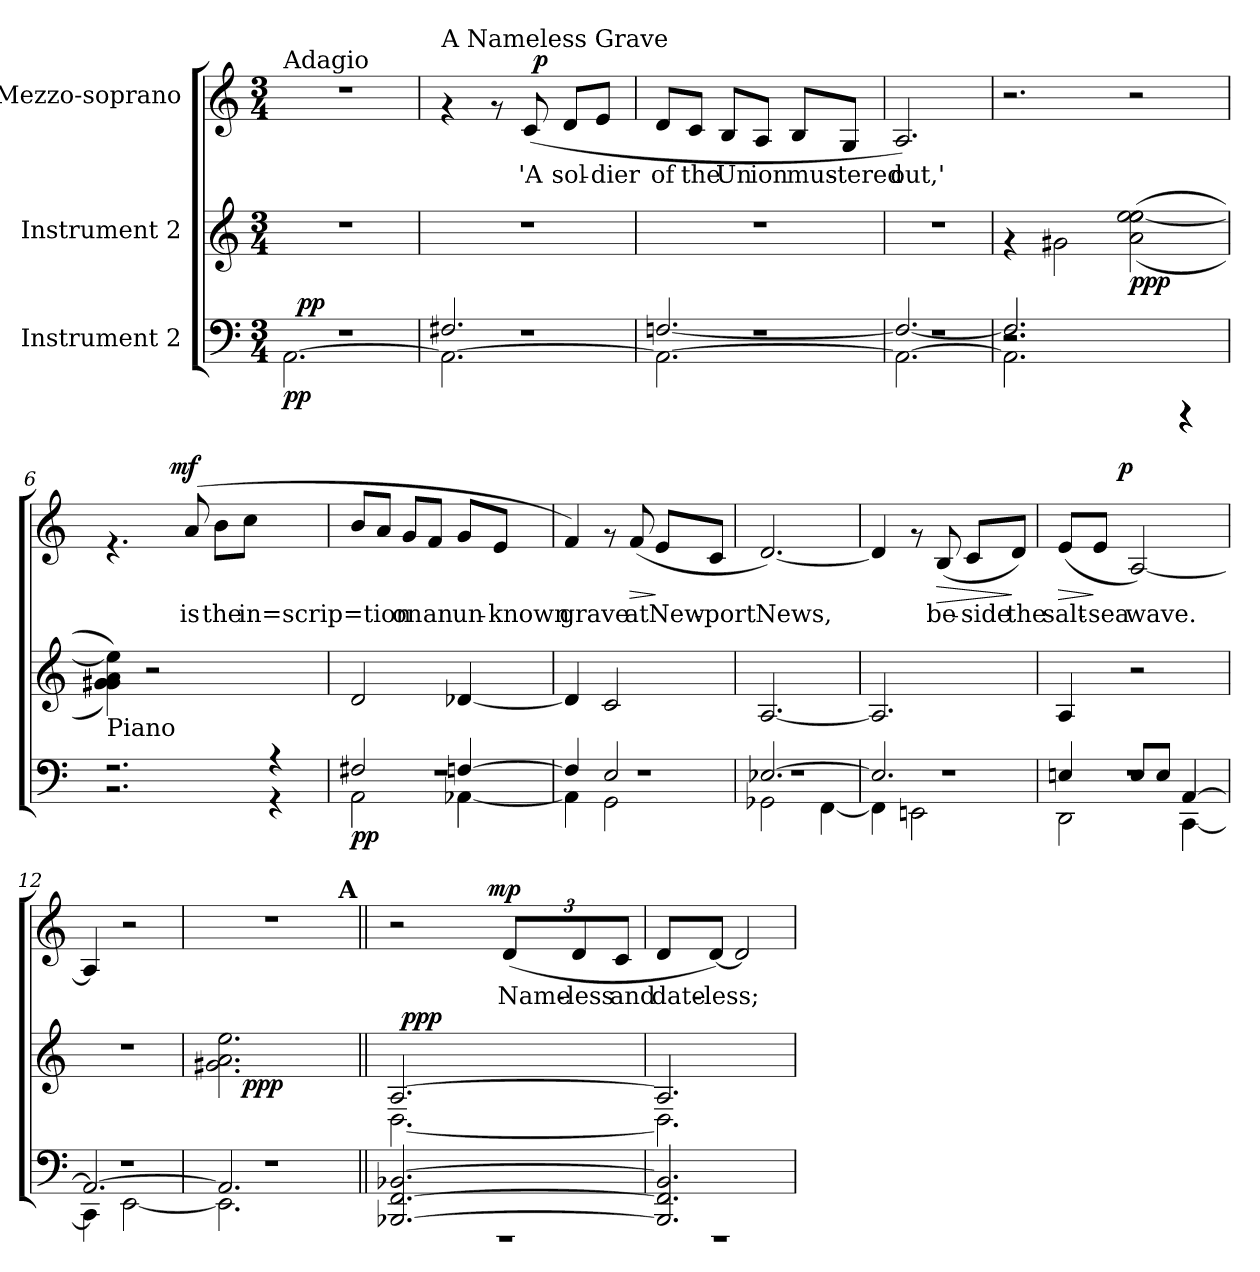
**kern	**dynam	**kern	**dynam	**kern	**text	**dynam
*part3	*part3	*part2	*part2	*part1	*part1	*part1
*staff3	*staff3	*staff2	*staff2	*staff1	*staff1	*staff1
*I"Instrument 2	*	*I"Instrument 2	*	*I"Mezzo-soprano	*	*
!!LO:PB:g=z
*stria5	*	*stria5	*	*stria5	*	*
*clefF4	*	*clefG2	*	*clefG2	*	*
*k[]	*	*k[]	*	*k[]	*	*
*C:	*	*C:	*	*C:	*	*
*M3/4	*	*M3/4	*	*M3/4	*	*
*MM60	*	*MM60	*	*MM60	*	*
=1	=1	=1	=1	=1	=1	=1
*^	*	*	*	*	*	*
*	*^	*	*	*	*	*	*
*	*	*^	*	*	*	*	*	*
!	!	!	!	!	!	!	!LO:TX:a:t=Adagio	!	!
!	!	!	!	!LO:DY:b	!	!	!	!	!
*	*	*	*^	*	*	*	*	*	*
2.r	2.r	[<2.AA\	2.r	32ryy	pp	2.r	.	2.r	.	.
!	!	!	!	!	!LO:DY:a	!	!	!	!	!
.	.	.	.	2ryy	pp	.	.	.	.	.
.	.	.	.	8..ryy	.	.	.	.	.	.
=2	=2	=2	=2	=2	=2	=2	=2	=2	=2	=2
*	*	*	*	*	*	*	*	*^	*	*
!	!	!	!	!	!	!	!	!LO:TX:a:t=A Nameless Grave	!	!	!
*	*	*	*v	*v	*	*	*	*	*	*	*
2.r	2.F#X/	2.AA\_<	2.r	.	2.r	.	4rf	4ryy	.	.
.	.	.	.	.	.	.	8rf	8ryy	.	.
!	!	!	!	!	!	!	!	!	!LO:LY:b:cj	!
.	.	.	.	.	.	.	(>8c/	64ryy	'A	.
!	!	!	!	!	!	!	!	!	!	!LO:DY:a
.	.	.	.	.	.	.	.	4ryy	.	p
!	!	!	!	!	!	!	!	!	!LO:LY:b:cj	!
.	.	.	.	.	.	.	8d/L	.	sol-	.
!	!	!	!	!	!	!	!	!	!LO:LY:b:cj	!
.	.	.	.	.	.	.	8e/J	.	-dier	.
.	.	.	.	.	.	.	.	16..ryy	.	.
=3	=3	=3	=3	=3	=3	=3	=3	=3	=3	=3
!	!	!	!	!	!	!	!	!	!LO:LY:b:cj	!
*	*	*	*	*	*	*	*v	*v	*	*
2.r	[>2.Fn/	2.AA\_<	2.r	.	2.r	.	8d/L	of	.
!	!	!	!	!	!	!	!	!LO:LY:b:cj	!
.	.	.	.	.	.	.	8c/J	the	.
!	!	!	!	!	!	!	!	!LO:LY:b:cj	!
.	.	.	.	.	.	.	8B/L	Un	.
!	!	!	!	!	!	!	!	!LO:LY:b:cj	!
.	.	.	.	.	.	.	8A/J	ion	.
!	!	!	!	!	!	!	!	!LO:LY:b:cj	!
.	.	.	.	.	.	.	8B/L	mus-	.
!	!	!	!	!	!	!	!	!LO:LY:b:cj	!
.	.	.	.	.	.	.	8G/J	-tered	.
=4	=4	=4	=4	=4	=4	=4	=4	=4	=4
!	!	!	!	!	!	!	!	!LO:LY:b:cj	!
2.r	2.F/_>	2.AA\_<	2.r	.	2.r	.	2.A/)	out,'	.
=5	=5	=5	=5	=5	=5	=5	=5	=5	=5
2.r	2.F/]	2.AA\]	2.r	.	4rf	.	2.r	.	.
.	.	.	.	.	2g#X\	.	.	.	.
!	!	!	!	!	!	!LO:DY:b	!	!	!
4ryy	2ryy	2ryy	4ryy	.	(<(<[<2ee\ 2ee\ 2a\ 2ee\	ppp	2r	.	.
4rCCC	.	.	4rCCC	.	.	.	.	.	.
!!LO:LB:g=z
=6	=6	=6	=6	=6	=6	=6	=6	=6	=6
*	*	*	*	*	*	*	*^	*	*
!	!	!	!	!	!LO:TX:b:t=Piano	!	!	!	!	!
*	*v	*v	*v	*	*	*	*	*	*	*
2.r	2.r	.	4a\ 4g#X\ 4g#X\ 4ee\]))	.	4.rf	4ryy	.	.
.	.	.	2r	.	.	16ryy	.	.
.	.	.	.	.	.	64ryy	.	.
!	!	!	!	!	!	!	!	!LO:DY:a
.	.	.	.	.	.	2ryy	.	mf
!	!	!	!	!	!	!	!LO:LY:b:cj	!
.	.	.	.	.	(>8a/	.	is	.
!	!	!	!	!	!	!	!LO:LY:b:cj	!
.	.	.	.	.	8b\L	.	the	.
!	!	!	!	!	!	!	!LO:LY:b:cj	!
.	.	.	.	.	8cc\J	.	in=scrip=tion	.
4r	4r	.	4ryy	.	4ryy	.	.	.
.	.	.	.	.	.	8ryy	.	.
.	.	.	.	.	.	32.ryy	.	.
=7	=7	=7	=7	=7	=7	=7	=7	=7
*	*^	*	*	*	*	*	*	*
!	!	!	!LO:DY:b	!	!	!	!	!LO:LY:b:cj	!
*	*	*	*	*	*	*v	*v	*	*
2F#X/	2AA\	2.r	pp	2d/	.	8b/L	.	.
!	!	!	!	!	!	!	!LO:LY:b:cj	!
.	.	.	.	.	.	8a/J	.	.
!	!	!	!	!	!	!	!LO:LY:b:cj	!
.	.	.	.	.	.	8g/L	on	.
!	!	!	!	!	!	!	!LO:LY:b:cj	!
.	.	.	.	.	.	8f/J	an	.
!	!	!	!	!	!	!	!LO:LY:b:cj	!
[>4Fn/	[<4AA-X\	.	.	[<4d-X/	.	8g/L	un-	.
!	!	!	!	!	!	!	!LO:LY:b:cj	!
.	.	.	.	.	.	8e/J	-known	.
=8	=8	=8	=8	=8	=8	=8	=8	=8
!	!	!	!	!	!	!	!LO:LY:b:cj	!
4F/]	4AA-\]	2.r	.	4d-/]	.	4f/)	grave	.
2E/	2GG\	.	.	2c/	.	8rf	.	.
!	!	!	!	!	!	!	!LO:LY:b:cj	!LO:HP:b
.	.	.	.	.	.	(>8f/	at	>
!	!	!	!	!	!	!	!LO:LY:b:cj	!
.	.	.	.	.	.	8e/L	New-	]
!	!	!	!	!	!	!	!LO:LY:b:cj	!
.	.	.	.	.	.	8c/J	-port	.
=9	=9	=9	=9	=9	=9	=9	=9	=9
!	!	!	!	!	!	!	!LO:LY:b:cj	!
[>2.E-X/	2GG-X\	2.r	.	[<2.A/	.	[<2.d/)	News,	.
.	[<4FF\	.	.	.	.	.	.	.
=10	=10	=10	=10	=10	=10	=10	=10	=10
!	!	!	!	!	!	!	!LO:LY:b:cj	!
2.E-/]	4FF\]	2.r	.	2.A/]	.	4d/]	.	.
.	2EEn\	.	.	.	.	8rf	.	.
!	!	!	!	!	!	!	!LO:LY:b:cj	!LO:HP:b
.	.	.	.	.	.	(>8B/	be-	>
!	!	!	!	!	!	!	!LO:LY:b:cj	!
.	.	.	.	.	.	8c/L	-side	.
!	!	!	!	!	!	!	!LO:LY:b:cj	!
.	.	.	.	.	.	8d/J)	the	]
!!LO:LB:g=z
=11	=11	=11	=11	=11	=11	=11	=11	=11
!	!	!	!	!	!	!	!LO:LY:b:cj	!LO:HP:b
*	*	*	*	*	*	*^	*	*
4En/	2DD\	2.r	.	4A/	.	(>8e/L	8..ryy	salt-	>
!	!	!	!	!	!	!	!	!LO:LY:b:cj	!
.	.	.	.	.	.	8e/J	.	-sea	]
!	!	!	!	!	!	!	!	!	!LO:DY:a
.	.	.	.	.	.	.	2ryy	.	p
!	!	!	!	!	!	!	!	!LO:LY:b:cj	!
8E/L	.	.	.	2r	.	[<2A/)	.	wave.	.
8E/J	.	.	.	.	.	.	.	.	.
[>4AA/	[<4CC\	.	.	.	.	.	.	.	.
.	.	.	.	.	.	.	32ryy	.	.
=12	=12	=12	=12	=12	=12	=12	=12	=12	=12
!	!	!	!	!	!	!	!	!LO:LY:b:cj	!
*	*	*	*	*	*	*v	*v	*	*
2.AA/_>	4CC\]	2.r	.	2.r	.	4A/]	.	.
.	[<2EE\	.	.	.	.	2r	.	.
=13	=13	=13	=13	=13	=13	=13	=13	=13
*	*	*	*	*^	*	*^	*	*
2.AA/]	2.EE\]	2.r	.	2.a\ 2.g#X\ 2.ee\	16..ryy	.	2.r	2ryy	.	.
!	!	!	!	!	!	!LO:DY:b	!	!	!	!
.	.	.	.	.	2ryy	ppp	.	.	.	.
.	.	.	.	.	.	.	.	8.ryy	.	.
.	.	.	.	.	8ryy	.	.	.	.	.
!	!	!	!	!	!	!	!	!LO:TX:a:B:t=A	!	!
.	.	.	.	.	.	.	.	16ryy	.	.
.	.	.	.	.	64ryy	.	.	.	.	.
*	*v	*v	*	*	*	*	*	*	*	*
=14||	=14||	=14||	=14||	=14||	=14||	=14||	=14||	=14||	=14||
*	*	*	*	*^	*	*	*	*	*
[>2.FF/ [>2.BBB-X/ [>2.BB-X/	2.r	.	[>2.A/	[<2.D\	32ryy	.	2r	4ryy	.	.
!	!	!	!	!	!	!LO:DY:a	!	!	!	!
.	.	.	.	.	2ryy	ppp	.	.	.	.
.	.	.	.	.	.	.	.	8ryy	.	.
.	.	.	.	.	.	.	.	16ryy	.	.
.	.	.	.	.	.	.	.	64ryy	.	.
!	!	!	!	!	!	!	!	!	!	!LO:DY:a
.	.	.	.	.	.	.	.	4ryy	.	mp
*	*	*	*	*	*	*	*Xbrackettup	*	*	*
!	!	!	!	!	!	!	!	!	!LO:LY:b:cj	!
.	.	.	.	.	.	.	(>12d/L	.	Name-	.
.	.	.	.	.	8..ryy	.	.	.	.	.
!	!	!	!	!	!	!	!	!	!LO:LY:b:cj	!
.	.	.	.	.	.	.	12d/	.	-less	.
!	!	!	!	!	!	!	!	!	!LO:LY:b:cj	!
.	.	.	.	.	.	.	12c/J	.	and	.
.	.	.	.	.	.	.	.	32.ryy	.	.
=15	=15	=15	=15	=15	=15	=15	=15	=15	=15	=15
!	!	!	!	!	!	!	!	!	!LO:LY:b:cj	!
*	*	*	*	*v	*v	*	*	*	*	*
*	*	*	*	*	*	*v	*v	*	*
2.BB-/] 2.BBB-/] 2.FF/]	2.r	.	2.A/]	2.D\]	.	8d/L	date-	.
!	!	!	!	!	!	!	!LO:LY:b:cj	!
.	.	.	.	.	.	[<8d/J)	-less;	.
!	!	!	!	!	!	!	!LO:LY:b:cj	!
.	.	.	.	.	.	2d/]	.	.
*v	*v	*	*	*	*	*	*	*
*	*	*v	*v	*	*	*	*
=	=	=	=	=	=	=
*-	*-	*-	*-	*-	*-	*-
